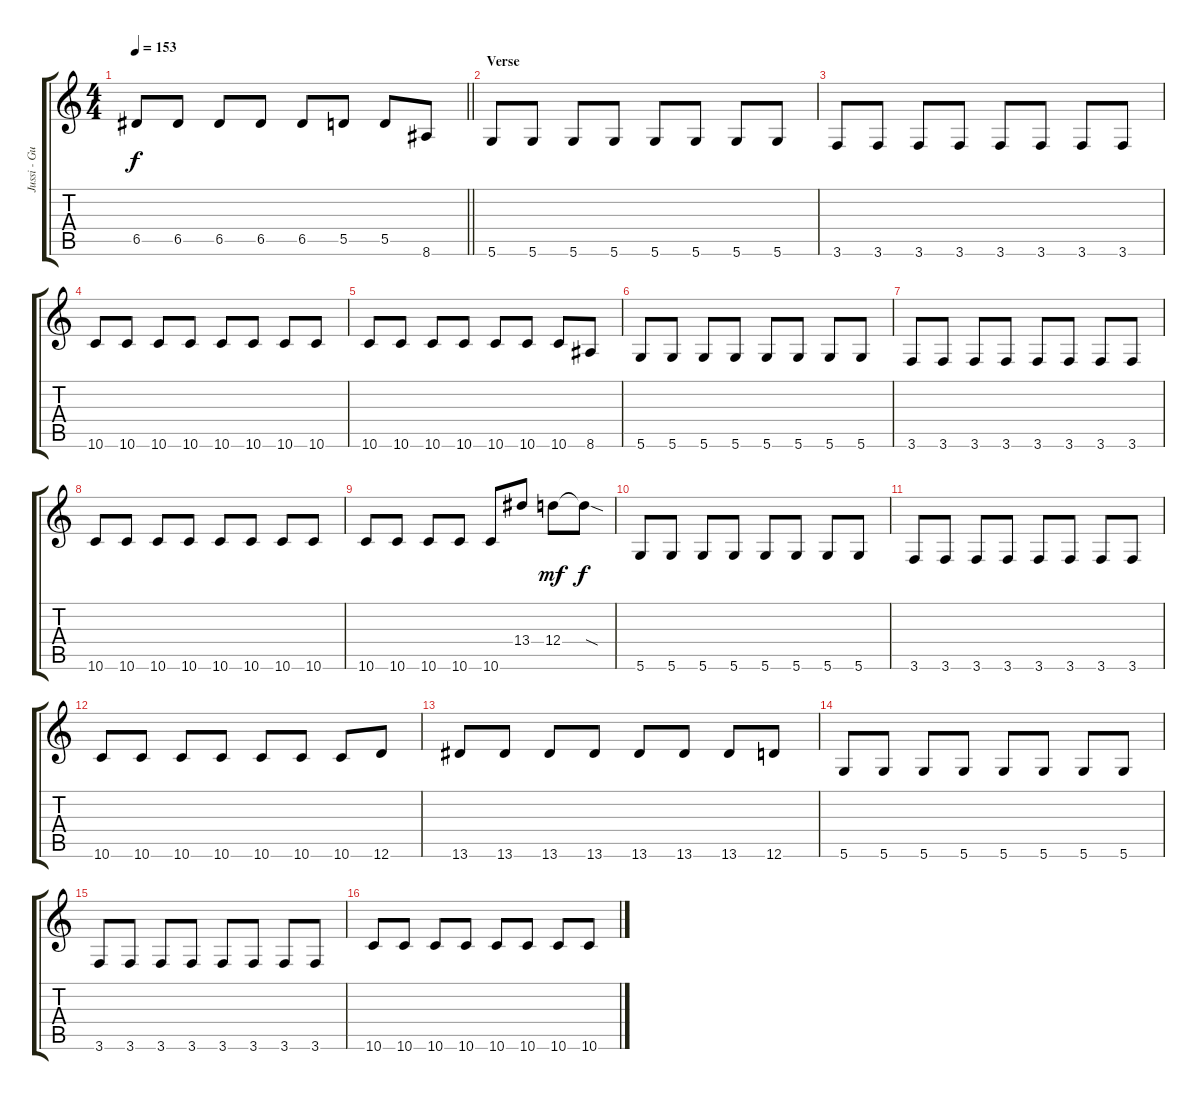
\track ("Jussi - Guitar" "Jussi - Gu") {instrument overdrivenguitar}
\staff {score tabs}
\tuning (E4 B3 G3 D3 A2 D2) {hide}
\ts (4 4)
\tempo 153
\clef g2
\barLineRight lightlight
\ks c
6.5.8{dy f} 6.5.8 6.5.8 6.5.8 6.5.8 5.5.8 5.5.8 8.6.8 |
\section ("" "Verse")
5.6.8{instrument lead8bassandlead} 5.6.8 5.6.8 5.6.8 5.6.8 5.6.8 5.6.8 5.6.8 |
3.6.8 3.6.8 3.6.8 3.6.8 3.6.8 3.6.8 3.6.8 3.6.8 |
10.6.8 10.6.8 10.6.8 10.6.8 10.6.8 10.6.8 10.6.8 10.6.8 |
10.6.8 10.6.8 10.6.8 10.6.8 10.6.8 10.6.8 10.6.8 8.6.8 |
5.6.8 5.6.8 5.6.8 5.6.8 5.6.8 5.6.8 5.6.8 5.6.8 |
3.6.8 3.6.8 3.6.8 3.6.8 3.6.8 3.6.8 3.6.8 3.6.8 |
10.6.8 10.6.8 10.6.8 10.6.8 10.6.8 10.6.8 10.6.8 10.6.8 |
10.6.8 10.6.8 10.6.8 10.6.8 10.6.8 13.4.8 12.4.8{dy mf} 12.4{sod t}.8{dy f} |
5.6.8 5.6.8 5.6.8 5.6.8 5.6.8 5.6.8 5.6.8 5.6.8 |
3.6.8 3.6.8 3.6.8 3.6.8 3.6.8 3.6.8 3.6.8 3.6.8 |
10.6.8 10.6.8 10.6.8 10.6.8 10.6.8 10.6.8 10.6.8 12.6.8 |
13.6.8 13.6.8 13.6.8 13.6.8 13.6.8 13.6.8 13.6.8 12.6.8 |
5.6.8 5.6.8 5.6.8 5.6.8 5.6.8 5.6.8 5.6.8 5.6.8 |
3.6.8 3.6.8 3.6.8 3.6.8 3.6.8 3.6.8 3.6.8 3.6.8 |
10.6.8 10.6.8 10.6.8 10.6.8 10.6.8 10.6.8 10.6.8 10.6.8
